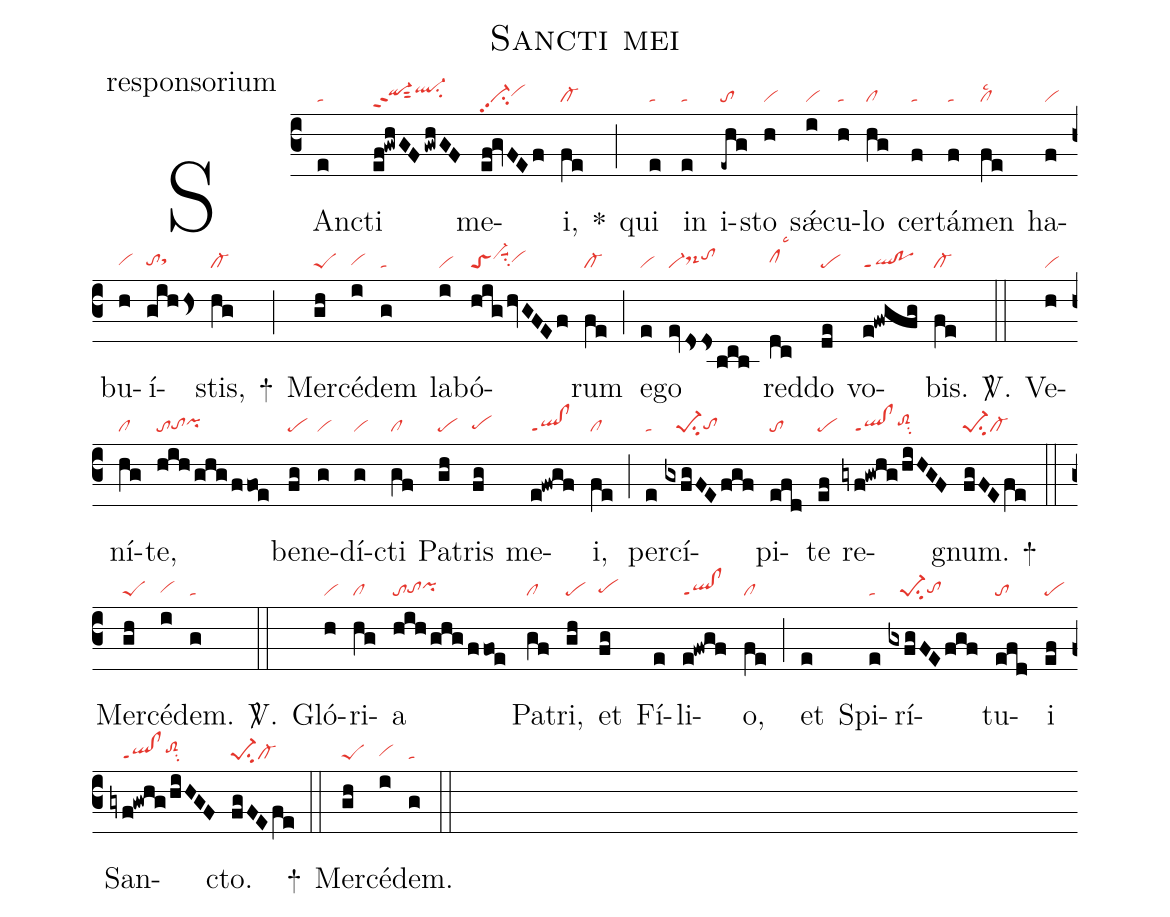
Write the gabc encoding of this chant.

name:Sancti mei;
office-part:responsorium;
nabc-lines:1;
%%
(c3)
SAn(e|ta)cti(ef!gwhGFgwhGF|qi-hhppt2sut2ql-hisu2) me(ef!gvFEf|vi-pp2su2vihh)i,(fe|cl-) *(;)
qui(e|ta) in(e|ta) i(-ehg|to)sto(h|vi) sǽ(i|vi)cu(h|ta)lo(hg|cl) cer(f|ta)tá(f|ta)men(fe|cllsc2) ha(f|vi)bu(h|vihg)í(gihhs>|tohgsthh)stis,(hg|cl-) +(;)
Mer(gh|peS)cé(i|vihg)dem(g|ta) la(i|vi)bó(highvGFEf|toSvi-hisuu1su2vihh)rum(fe|cl-) (;)
e(e|vi)go(evdss/bcb|vi-ds-hhtohi) red(dc|clhhlsc3)do(de|pe) vo(e!fwgfg|ql!poppt1)bis.(fe|cl-) <sp>V/</sp>.(::)
Ve(h|vi)ní(hg|cl)te,(hih/ghg/ffoe|totohgpihh) be(fg|pe)ne(g|vi)dí(g|vi)cti(gf|cl) Pa(gh|pe)tris(fg|pehg) me(e!fwgf|ql!clppt1)i,(fe|cl) (;)
per(e|ta)cí(gxfgFEfgf|///pe-1su2tohg)pi(efd|to)te(ef|pe) re(gyf!gwhg/hiHGF|///ql!clppt1toS2hhsu2)gnum.(fgFEfe|pe-1su2cl-) +(::)
Mer(gh|peS)cé(i|vihg)dem.(g|ta) <sp>V/</sp>.(::)
Gló(h|vi)ri(hg|cl)a(hih/ghg/ffoe|totohgpihh) Pa(gf|cl)tri,(gh|pe) et(fg|pehg) Fí(e)li(e!fwgf|ql!clppt1)o,(fe|cl) (;)
et(e) Spi(e|ta)rí(gxfgFEfgf|///pe-1su2tohg)tu(efd|to)i(ef|pe) San(gyf!gwhg/hiHGF|///ql!clppt1toS2hhsu2)cto.(fgFEfe|pe-1su2cl-) +(::)
Mer(gh|peS)cé(i|vihg)dem.(g|ta) (::)
